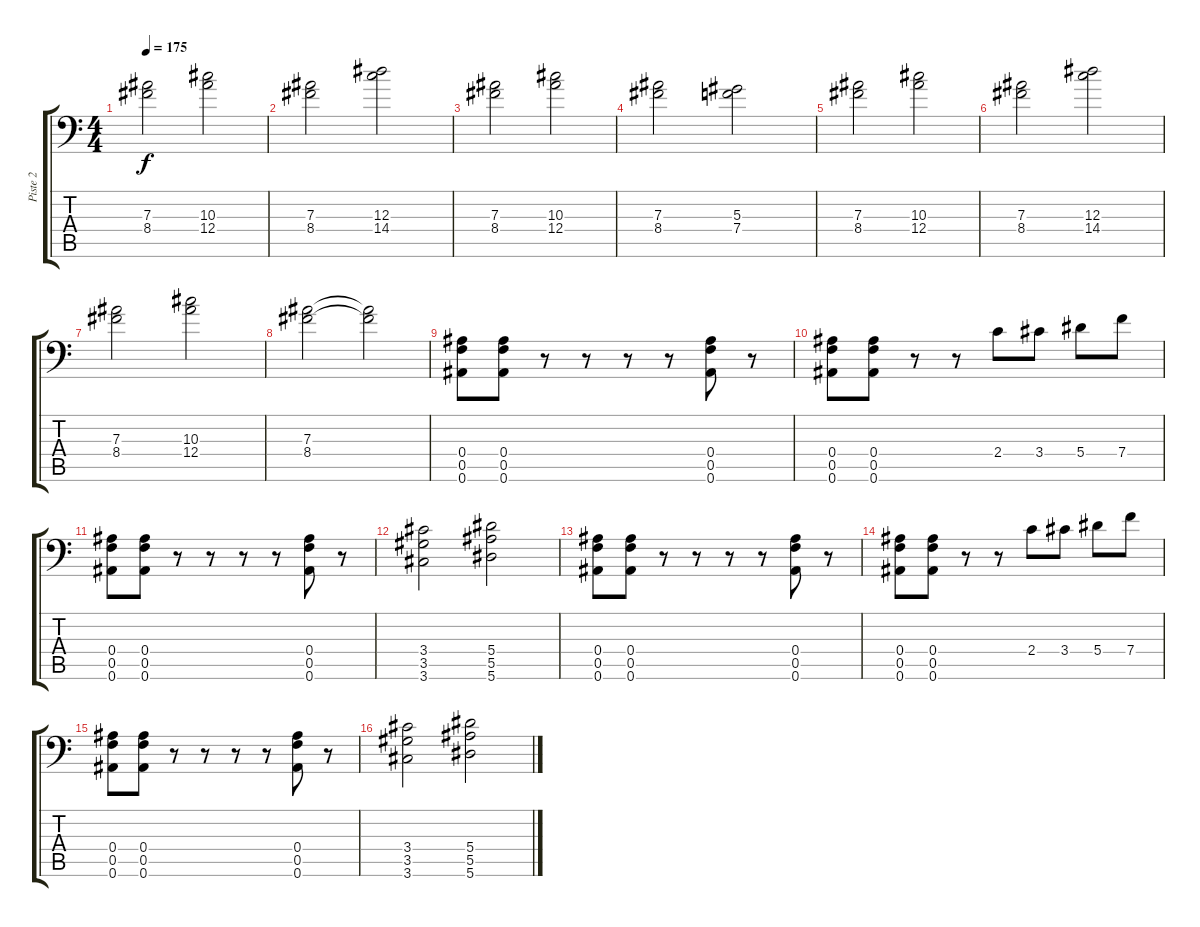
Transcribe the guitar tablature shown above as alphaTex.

\track ("Piste 2" "Piste 2") {instrument distortionguitar}
\staff {score tabs}
\tuning (C4 G3 Eb3 Bb2 F2 Bb1) {hide}
\ts (4 4)
\tempo 175
\clef f4
\ks c
(7.3 8.4).2{dy f} (10.3 12.4).2 |
(7.3 8.4).2 (12.3 14.4).2 |
(7.3 8.4).2 (10.3 12.4).2 |
(7.3 8.4).2 (5.3 7.4).2 |
(7.3 8.4).2 (10.3 12.4).2 |
(7.3 8.4).2 (12.3 14.4).2 |
(7.3 8.4).2 (10.3 12.4).2 |
(7.3 8.4).2 (7.3{t} 8.4{t}).2 |
(0.4 0.5 0.6).8 (0.4 0.5 0.6).8 r.8 r.8 r.8 r.8 (0.4 0.5 0.6).8 r.8 |
(0.4 0.5 0.6).8 (0.4 0.5 0.6).8 r.8 r.8 2.4.8 3.4.8 5.4.8 7.4.8 |
(0.4 0.5 0.6).8 (0.4 0.5 0.6).8 r.8 r.8 r.8 r.8 (0.4 0.5 0.6).8 r.8 |
(3.4 3.5 3.6).2 (5.4 5.5 5.6).2 |
(0.4 0.5 0.6).8 (0.4 0.5 0.6).8 r.8 r.8 r.8 r.8 (0.4 0.5 0.6).8 r.8 |
(0.4 0.5 0.6).8 (0.4 0.5 0.6).8 r.8 r.8 2.4.8 3.4.8 5.4.8 7.4.8 |
(0.4 0.5 0.6).8 (0.4 0.5 0.6).8 r.8 r.8 r.8 r.8 (0.4 0.5 0.6).8 r.8 |
(3.4 3.5 3.6).2 (5.4 5.5 5.6).2
